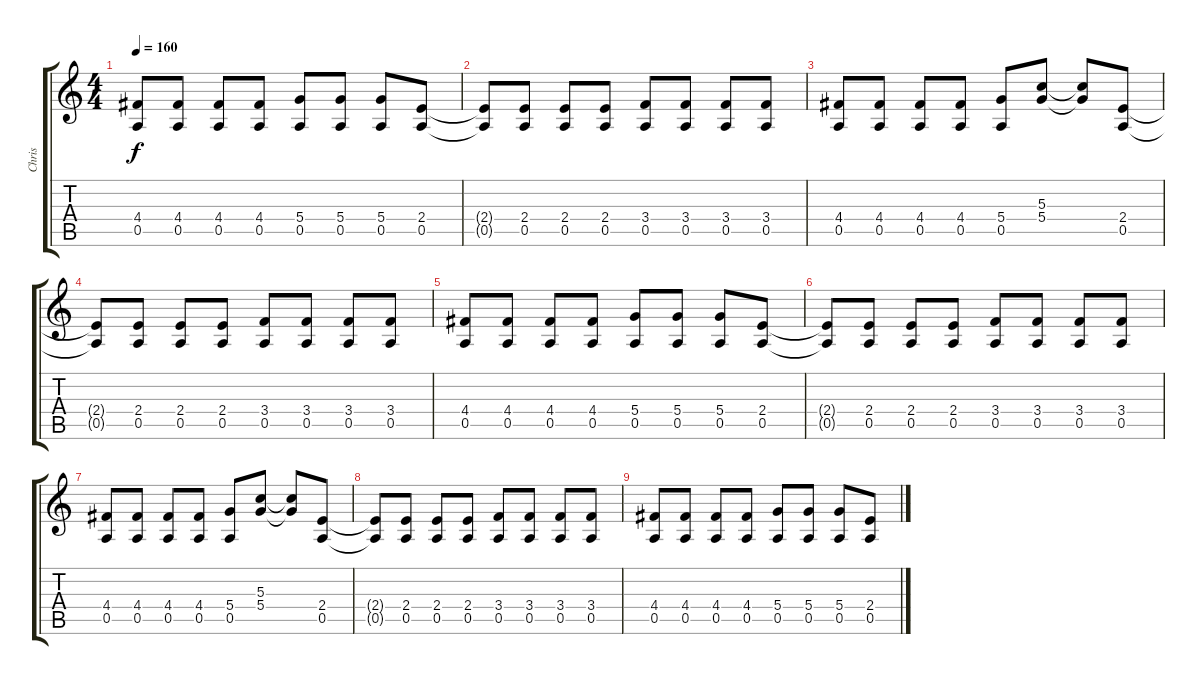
\track ("Chris" "Chris") {instrument overdrivenguitar}
\staff {score tabs}
\tuning (E4 B3 G3 D3 A2 E2) {hide}
\ts (4 4)
\tempo 160
\clef g2
\ks c
(4.4 0.5).8{dy f} (4.4 0.5).8 (4.4 0.5).8 (4.4 0.5).8 (5.4 0.5).8 (5.4 0.5).8 (5.4 0.5).8 (2.4 0.5).8 |
(2.4{t} 0.5{t}).8 (2.4 0.5).8 (2.4 0.5).8 (2.4 0.5).8 (3.4 0.5).8 (3.4 0.5).8 (3.4 0.5).8 (3.4 0.5).8 |
(4.4 0.5).8 (4.4 0.5).8 (4.4 0.5).8 (4.4 0.5).8 (5.4 0.5).8 (5.3 5.4).8 (5.3{t} 5.4{t}).8 (2.4 0.5).8 |
(2.4{t} 0.5{t}).8 (2.4 0.5).8 (2.4 0.5).8 (2.4 0.5).8 (3.4 0.5).8 (3.4 0.5).8 (3.4 0.5).8 (3.4 0.5).8 |
(4.4 0.5).8 (4.4 0.5).8 (4.4 0.5).8 (4.4 0.5).8 (5.4 0.5).8 (5.4 0.5).8 (5.4 0.5).8 (2.4 0.5).8 |
(2.4{t} 0.5{t}).8 (2.4 0.5).8 (2.4 0.5).8 (2.4 0.5).8 (3.4 0.5).8 (3.4 0.5).8 (3.4 0.5).8 (3.4 0.5).8 |
(4.4 0.5).8 (4.4 0.5).8 (4.4 0.5).8 (4.4 0.5).8 (5.4 0.5).8 (5.3 5.4).8 (5.3{t} 5.4{t}).8 (2.4 0.5).8 |
(2.4{t} 0.5{t}).8 (2.4 0.5).8 (2.4 0.5).8 (2.4 0.5).8 (3.4 0.5).8 (3.4 0.5).8 (3.4 0.5).8 (3.4 0.5).8 |
(4.4 0.5).8 (4.4 0.5).8 (4.4 0.5).8 (4.4 0.5).8 (5.4 0.5).8 (5.4 0.5).8 (5.4 0.5).8 (2.4 0.5).8
